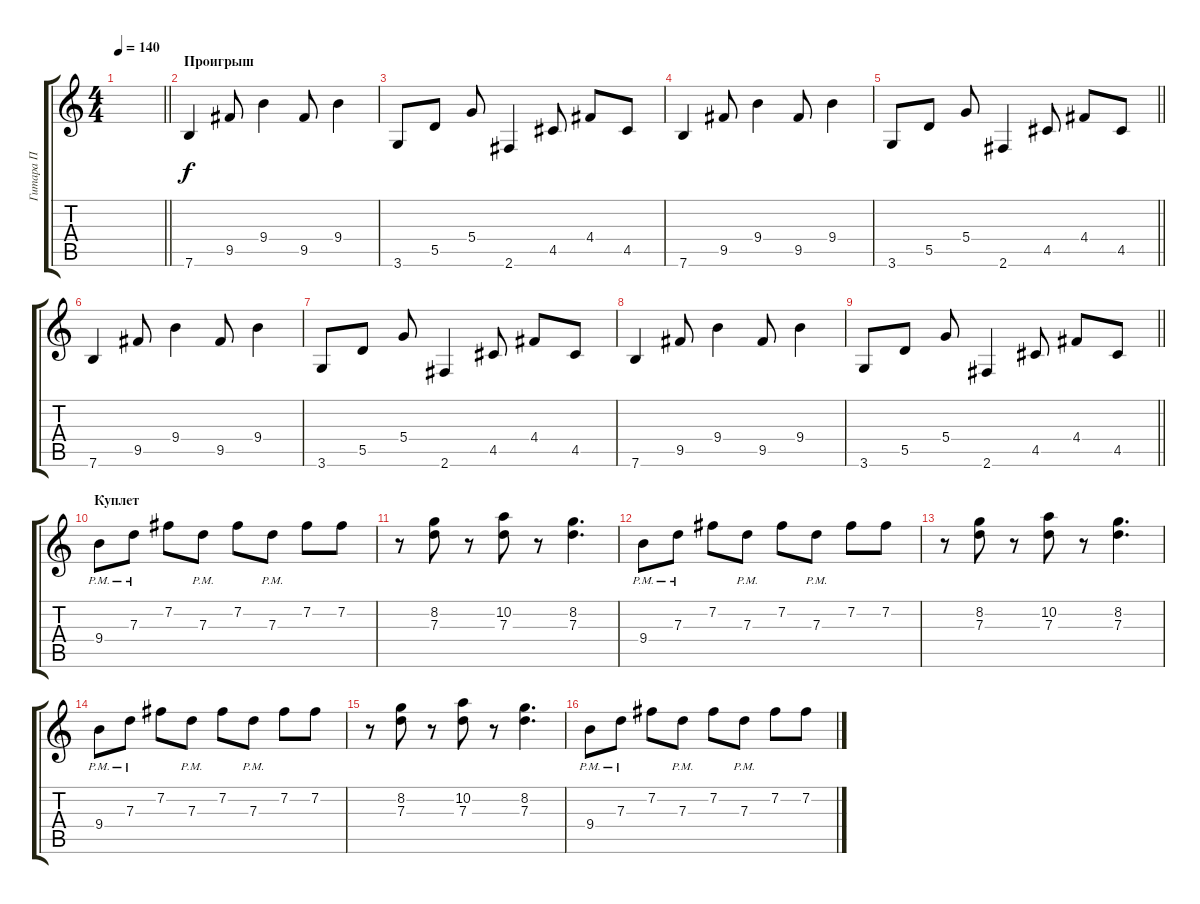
\track ("Гитара П" "Гитара П") {instrument distortionguitar}
\staff {score tabs}
\tuning (E4 B3 G3 D3 A2 E2) {hide}
\ts (4 4)
\tempo 140
\clef g2
\barLineRight lightlight
\ks c
|
\section ("" "Проигрыш")
7.6.4 9.5.8 9.4.4 9.5.8 9.4.4 |
3.6.8 5.5.8 5.4.8 2.6.4 4.5.8 4.4.8 4.5.8 |
7.6.4 9.5.8 9.4.4 9.5.8 9.4.4 |
\barLineRight lightlight
3.6.8 5.5.8 5.4.8 2.6.4 4.5.8 4.4.8 4.5.8 |
7.6.4 9.5.8 9.4.4 9.5.8 9.4.4 |
3.6.8 5.5.8 5.4.8 2.6.4 4.5.8 4.4.8 4.5.8 |
7.6.4 9.5.8 9.4.4 9.5.8 9.4.4 |
\barLineRight lightlight
3.6.8 5.5.8 5.4.8 2.6.4 4.5.8 4.4.8 4.5.8 |
\section ("" "Куплет")
9.4{pm}.8 7.3{pm}.8 7.2.8 7.3{pm}.8 7.2.8 7.3{pm}.8 7.2.8 7.2.8 |
r.8 (8.2 7.3).8 r.8 (10.2 7.3).8 r.8 (8.2 7.3).4{d} |
9.4{pm}.8 7.3{pm}.8 7.2.8 7.3{pm}.8 7.2.8 7.3{pm}.8 7.2.8 7.2.8 |
r.8 (8.2 7.3).8 r.8 (10.2 7.3).8 r.8 (8.2 7.3).4{d} |
9.4{pm}.8 7.3{pm}.8 7.2.8 7.3{pm}.8 7.2.8 7.3{pm}.8 7.2.8 7.2.8 |
r.8 (8.2 7.3).8 r.8 (10.2 7.3).8 r.8 (8.2 7.3).4{d} |
9.4{pm}.8 7.3{pm}.8 7.2.8 7.3{pm}.8 7.2.8 7.3{pm}.8 7.2.8 7.2.8
